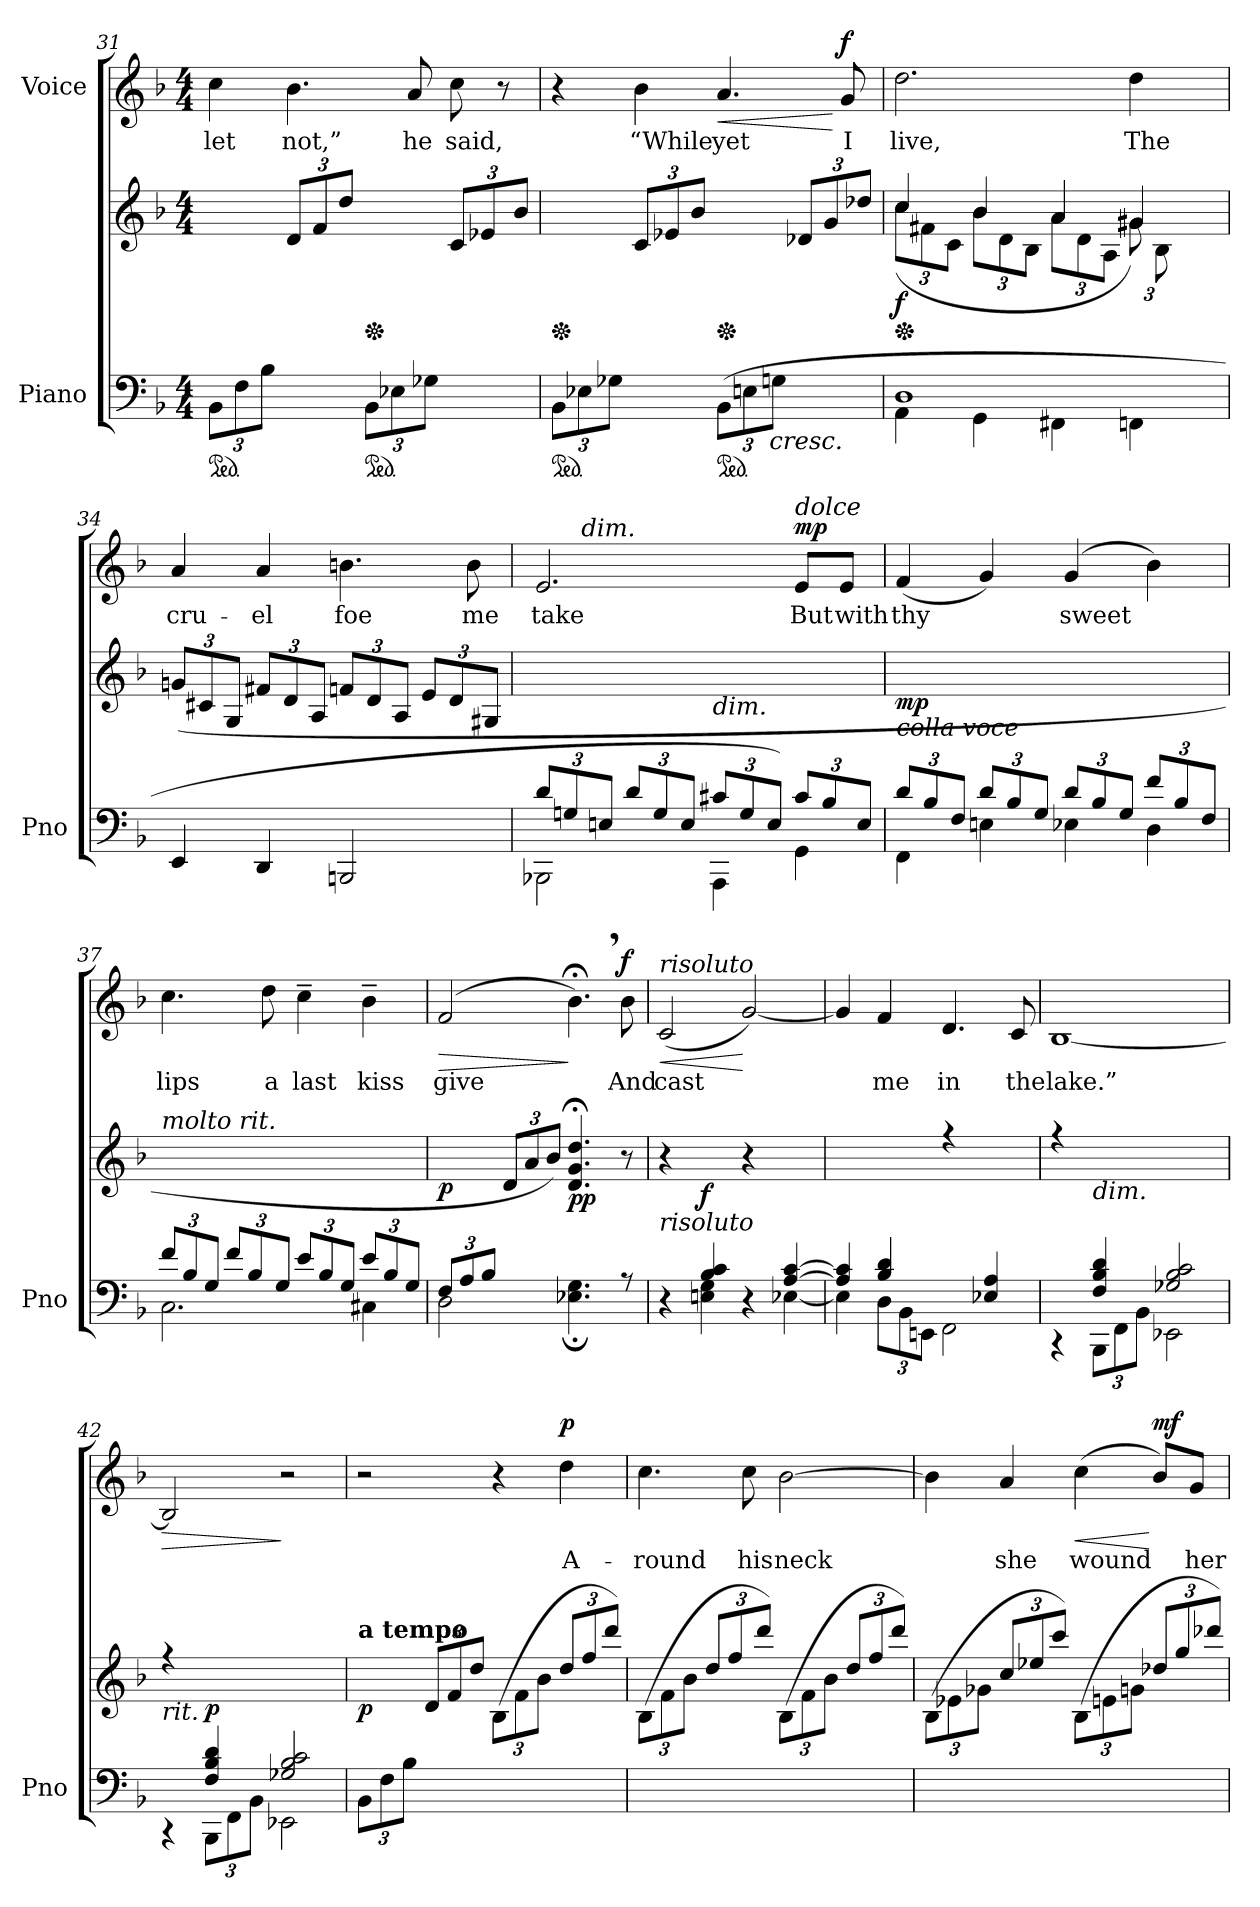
**kern	**kern	**dynam	**kern	**text	**dynam
*part2	*part2	*part2	*part1	*part1	*part1
*staff3	*staff2	*staff2/3	*staff1	*staff1	*staff1
*I"Piano	*	*	*I"Voice	*	*
*I'Pno	*	*	*	*	*
*clefF4	*clefG2	*	*clefG2	*	*
*k[b-]	*k[b-]	*	*k[b-]	*	*
*M4/4	*M4/4	*	*M4/4	*	*
*ped	*	*	*	*	*
*Xbrackettup	*	*	*	*	*
=31	=31	=31	=31	=31	=31
*	*^	*	*	*	*
!	!	!	!	!	!LO:LY:b	!
(>12BB-\L	2ryy	4ryy	.	4cc\	let	.
12F\	.	.	.	.	.	.
12B-\J	.	.	.	.	.	.
*	*	*Xbrackettup	*	*	*	*
!	!	!	!	!	!LO:LY:b	!
4ryy	.	12d/L	.	4.b-\	not,”	.
.	.	12f/	.	.	.	.
.	.	12dd/J)	.	.	.	.
*ped	*	*	*	*	*	*
*	*Xped	*	*	*	*	*
(>12BB-\L	2ryy	4ryy	.	.	.	.
12E-X\	.	.	.	.	.	.
!	!	!	!	!	!LO:LY:b	!
.	.	.	.	8a/	he	.
12G-X\J	.	.	.	.	.	.
!	!	!	!	!	!LO:LY:b	!
4ryy	.	12c/L	.	8cc\	said,	.
.	.	12e-X/	.	.	.	.
.	.	.	.	8r	.	.
.	.	12b-/J)	.	.	.	.
=32	=32	=32	=32	=32	=32	=32
*ped	*	*	*	*	*	*
*	*Xped	*	*	*	*	*
(>12BB-\L	2ryy	4ryy	.	4r	.	.
12E-X\	.	.	.	.	.	.
12G-X\J	.	.	.	.	.	.
!	!	!	!	!	!LO:LY:b	!
4ryy	.	12c/L	.	4b-\	“While	.
.	.	12e-X/	.	.	.	.
.	.	12b-/J)	.	.	.	.
*ped	*	*	*	*	*	*
*	*Xped	*	*	*	*	*
!	!	!	!	!	!LO:LY:b	!LO:HP:b
(>12BB-\L	2ryy	4ryy	.	4.a/	yet	<
12En\	.	.	.	.	.	.
!	!	!	!LO:HP:b=2	!	!	!
12Gn\J	.	.	<	.	.	.
4ryy	.	12d-X/L	.	.	.	.
.	.	12g/	.	.	.	.
!	!	!	!	!	!LO:LY:b	!LO:DY:n=1:a
.	.	.	.	8g/	I	[ f
.	.	12dd-X/J)	.	.	.	.
!!LO:LB:g=z
=33	=33	=33	=33	=33	=33	=33
*^	*	*	*	*	*	*
*	*^	*	*	*	*	*	*
*	*	*	*Xped	*	*	*	*	*
!	!	!	!	!	!LO:DY:b	!	!LO:LY:b	!
12%11ryy	1D	4AA\	4cc/	(>12cc\L	f	2.dd\	live,	.
.	.	.	.	12f#X\	.	.	.	.
.	.	.	.	12c\J	.	.	.	.
.	.	4GG\	4b-/	12b-\L	.	.	.	.
.	.	.	.	12d\	.	.	.	.
.	.	.	.	12B-\J	.	.	.	.
.	.	4FF#X\	4a/	12a\L	.	.	.	.
.	.	.	.	12d\	.	.	.	.
.	.	.	.	12A\J	.	.	.	.
!	!	!	!	!	!	!	!LO:LY:b	!
.	.	4FFn\	4g#X/	12g#\L)	.	4dd\	The	.
.	.	.	.	12B-\	.	.	.	.
12G#X/J	.	.	.	12ryy	.	.	.	.
*v	*v	*v	*	*	*	*	*	*
=34	=34	=34	=34	=34	=34	=34
!	!	!	!	!	!LO:LY:b	!
*	*v	*v	*	*	*	*
4EE/	(>12gn/L	.	4a/	cru-	.
.	12c#X/	.	.	.	.
.	12G/J	.	.	.	.
!	!	!	!	!LO:LY:b	!
4DD/	12f#X/L	.	4a/	-el	.
.	12d/	.	.	.	.
.	12A/J	.	.	.	.
!	!	!	!	!LO:LY:b	!
2BBBn/	12fn/L	.	4.bn\	foe	.
.	12d/	.	.	.	.
.	12A/J	.	.	.	.
.	12e/L	.	.	.	.
.	12d/	.	.	.	.
!	!	!	!	!LO:LY:b	!
.	.	.	8b\	me	.
.	12G#X/J	.	.	.	.
=35	=35	=35	=35	=35	=35
*^	*	*	*	*	*
!	!	!	!	!	!LO:LY:b	!
*	*	*	*	*^	*	*
12d/L	2BBB-X\	2ryy	.	2.e/	8ryy	take	.
12Gn/	.	.	.	.	.	.	.
!	!	!	!	!	!LO:TX:a:i:t=dim.	!	!
.	.	.	.	.	8ryy	.	.
12En/J	.	.	.	.	.	.	.
12d/L	.	.	.	.	4ryy	.	.
12G/	.	.	.	.	.	.	.
12E/J	.	.	.	.	.	.	.
!	!	!LO:TX:b:i:t=dim.	!	!	!	!	!
12c#X/L	4AAA\	2ryy	.	.	2ryy	.	.
12G/	.	.	.	.	.	.	.
12E/J)	.	.	.	.	.	.	.
!	!	!	!	!LO:TX:a:i:t=dolce	!	!	!
!	!	!	!	!	!	!LO:LY:b	!LO:DY:a
12c#/L	4GG\	.	.	8e/L	.	But	mp
12B-/	.	.	.	.	.	.	.
!	!	!	!	!	!	!LO:LY:b	!
.	.	.	.	8e/J	.	with	.
12E/J	.	.	.	.	.	.	.
*	*	*	*	*v	*v	*	*
!!LO:LB:g=z
=36	=36	=36	=36	=36	=36	=36
!	!	!LO:TX:b:i:t=colla voce	!	!	!	!
!	!	!	!LO:DY:b	!	!LO:LY:b	!
12d/L	4FF\	1ryy	mp	(<4f/	thy	.
12B-/	.	.	.	.	.	.
12F/J	.	.	.	.	.	.
12d/L	4En\	.	.	4g/)	.	.
12B-/	.	.	.	.	.	.
12G/J	.	.	.	.	.	.
!	!	!	!	!	!LO:LY:b	!
12d/L	4E-X\	.	.	(>4g/	sweet	.
12B-/	.	.	.	.	.	.
12G/J	.	.	.	.	.	.
12f/L	4D\	.	.	4b-\)	.	.
12B-/	.	.	.	.	.	.
12F/J	.	.	.	.	.	.
=37	=37	=37	=37	=37	=37	=37
*	*	*	*	*MM110	*	*
!	!	!	!	!LO:TX:a:i:t=molto rit.	!	!
!	!	!LO:TX:a:i:t=molto rit.	!	!	!	!
!	!	!	!	!	!LO:LY:b	!
*	*	*	*	*^	*	*
12f/L	2.C\	1ryy	.	4.cc\	4ryy	lips	.
12B-/	.	.	.	.	.	.	.
12G/J	.	.	.	.	.	.	.
*	*	*	*	*MM105	*	*	*
12f/L	.	.	.	.	2.ryy	.	.
12B-/	.	.	.	.	.	.	.
!	!	!	!	!	!	!LO:LY:b	!
.	.	.	.	8dd\	.	a	.
12G/J	.	.	.	.	.	.	.
*	*	*	*	*MM100	*	*	*
!	!	!	!	!	!	!LO:LY:b	!
12e/L	.	.	.	4cc~\	.	last	.
12B-/	.	.	.	.	.	.	.
12G/J	.	.	.	.	.	.	.
*	*	*	*	*MM95	*	*	*
!	!	!	!	!	!	!LO:LY:b	!
12e/L	4C#X\	.	.	4b-~\	.	kiss	.
12B-/	.	.	.	.	.	.	.
12G/J	.	.	.	.	.	.	.
=38	=38	=38	=38	=38	=38	=38	=38
!	!	!	!LO:DY:b	!	!	!LO:LY:b	!LO:HP:b
*	*	*	*	*v	*v	*	*
(>12F/L	2D\	4ryy	p	(>2f/	give	>
12A/	.	.	.	.	.	.
12B-/J	.	.	.	.	.	.
2.ryy	.	12d/L	.	.	.	.
.	.	12a/	.	.	.	.
.	.	12b-/J)	.	.	.	.
!	!	!	!LO:DY:n=1:b	!	!	!
.	4.E-X\;< 4.G\;<	4.d/;< 4.g/;< 4.dd/;<	[ pp	4.b-;<,\)	.	]
!	!	!	!	!	!LO:LY:b	!LO:DY:a
.	8rA	8r	.	8b-\	And	f
!!LO:LB:g=z
=39	=39	=39	=39	=39	=39	=39
!	!	!	!	!LO:TX:a:i:t=risoluto	!	!
!	!	!LO:TX:b:i:t=risoluto	!	!	!	!
!	!	!	!	!	!LO:LY:b	!LO:HP:b
4ryy	4r	4r	.	(<2c/	cast	<
!	!	!	!LO:DY:b	!	!	!
4B-/ 4c/	4En\ 4G\	4ryy	f	.	.	.
4ryy	4r	4r	.	[2g/)	.	[
[4A/ [4c/	[4E-X\	4ryy	.	.	.	.
=40	=40	=40	=40	=40	=40	=40
4A/] 4c/]	4E-\]	2ryy	.	4g/]	.	.
!	!	!	!	!	!LO:LY:b	!
4B-/ 4d/	12D\L	.	.	4f/	me	.
.	12BB-\	.	.	.	.	.
.	12EEn\J	.	.	.	.	.
!	!	!	!	!	!LO:LY:b	!
4ryy	2FF\	4rff	.	4.d/	in	.
4E-X/ 4A/	.	4ryy	.	.	.	.
!	!	!	!	!	!LO:LY:b	!
.	.	.	.	8c/	the	.
=41	=41	=41	=41	=41	=41	=41
!	!	!	!	!	!LO:LY:b	!
4ryy	4rCC	4rff	.	[1B-	lake.”	.
!	!	!LO:TX:b:i:t=dim.	!	!	!	!
4F/ 4B-/ 4d/	12BBB-\L	2.ryy	.	.	.	.
.	12FF\	.	.	.	.	.
.	12BB-\J	.	.	.	.	.
2G-X/ 2B-/ 2c/	2EE-X\	.	.	.	.	.
=42	=42	=42	=42	=42	=42	=42
!	!	!LO:TX:b:i:t=rit.	!	!	!	!
!	!	!	!	!	!	!LO:HP:b
4ryy	4rCC	4rff	.	2B-/]	.	>
!	!	!	!LO:DY:b	!	!	!
4F/ 4B-/ 4d/	12BBB-\L	2.ryy	p	.	.	.
.	12FF\	.	.	.	.	.
.	12BB-\J	.	.	.	.	.
2G-X/ 2B-/ 2c/	2EE-X\	.	.	2r	.	]
!!LO:PB:g=z
=43	=43	=43	=43	=43	=43	=43
*	*	*	*	*MM120	*	*
!	!	!LO:TX:a:B:t=a tempo	!	!	!	!
!	!	!	!LO:DY:b	!	!	!
(>12BB-\L	1ryy	4ryy	p	2r	.	.
12F\	.	.	.	.	.	.
12B-\J	.	.	.	.	.	.
2.ryy	.	12d/L	.	.	.	.
.	.	12f/	.	.	.	.
.	.	12dd/J)	.	.	.	.
.	.	(>12B-\L	.	4r	.	.
.	.	12f\	.	.	.	.
.	.	12b-\J	.	.	.	.
!	!	!	!	!	!LO:LY:b	!LO:DY:a
.	.	12dd/L	.	4dd\	A-	p
.	.	12ff/	.	.	.	.
.	.	12ddd/J)	.	.	.	.
*v	*v	*	*	*	*	*
=44	=44	=44	=44	=44	=44
!	!	!	!	!LO:LY:b	!
1ryy	(>12B-\L	.	4.cc\	-round	.
.	12f\	.	.	.	.
.	12b-\J	.	.	.	.
.	12dd/L	.	.	.	.
.	12ff/	.	.	.	.
!	!	!	!	!LO:LY:b	!
.	.	.	8cc\	his	.
.	12ddd/J)	.	.	.	.
!	!	!	!	!LO:LY:b	!
.	(>12B-\L	.	[2b-\	neck	.
.	12f\	.	.	.	.
.	12b-\J	.	.	.	.
.	12dd/L	.	.	.	.
.	12ff/	.	.	.	.
.	12ddd/J)	.	.	.	.
=45	=45	=45	=45	=45	=45
1ryy	(>12B-\L	.	4b-\]	.	.
.	12e-X\	.	.	.	.
.	12g-X\J	.	.	.	.
!	!	!	!	!LO:LY:b	!
.	12cc/L	.	4a/	she	.
.	12ee-X/	.	.	.	.
.	12ccc/J)	.	.	.	.
!	!	!	!	!LO:LY:b	!LO:HP:b
.	(>12B-\L	.	(>4cc\	wound	<
.	12en\	.	.	.	.
.	12gn\J	.	.	.	.
!	!	!	!	!	!LO:DY:n=1:a
.	12dd-X/L	.	8b-/L)	.	[ mf
.	12gg/	.	.	.	.
!	!	!	!	!LO:LY:b	!
.	.	.	8g/J	her	.
.	12ddd-X/J)	.	.	.	.
=	=	=	=	=	=
*-	*-	*-	*-	*-	*-
